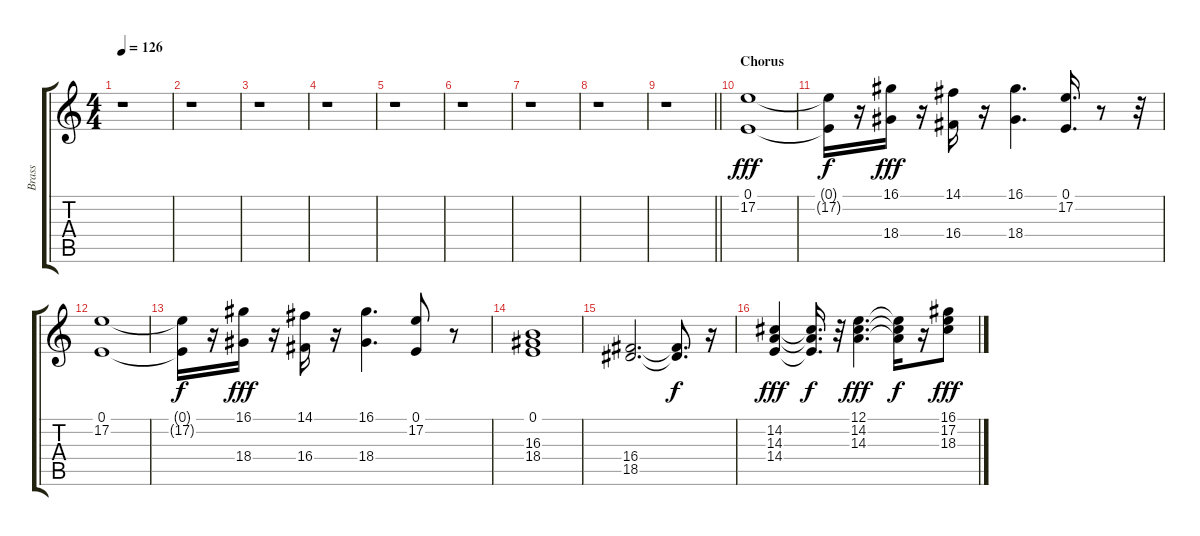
\track ("Brass" "Brass") {instrument brasssection}
\staff {score tabs}
\tuning (E4 B3 G3 D3 A2 E2) {hide}
\ts (4 4)
\tempo 126
\clef g2
\ks c
r.1{dy fff} |
r.1 |
r.1 |
r.1 |
r.1 |
r.1 |
r.1 |
r.1 |
\barLineRight lightlight
r.1 |
\section ("" "Chorus")
(0.1 17.2).1 |
(0.1{t} 17.2{t}).16{dy f} r.16 (16.1 18.4).16{dy fff} r.16 (14.1 16.4).16 r.16 (16.1 18.4).4{d} (0.1 17.2).16{d} r.8 r.32 |
(0.1 17.2).1 |
(0.1{t} 17.2{t}).16{dy f} r.16 (16.1 18.4).16{dy fff} r.16 (14.1 16.4).16 r.16 (16.1 18.4).4{d} (0.1 17.2).8 r.8 |
(0.1 16.3 18.4).1 |
(16.4 18.5).2{d} (16.4{t} 18.5{t}).8{d dy f} r.16 |
(14.2 14.3 14.4).4{dy fff} (14.2{t} 14.3{t} 14.4{t}).16{d dy f} r.32 (12.1 14.2 14.3).4{d dy fff} (12.1{t} 14.2{t} 14.3{t}).16{dy f} r.16 (16.1 17.2 18.3).8{dy fff}
